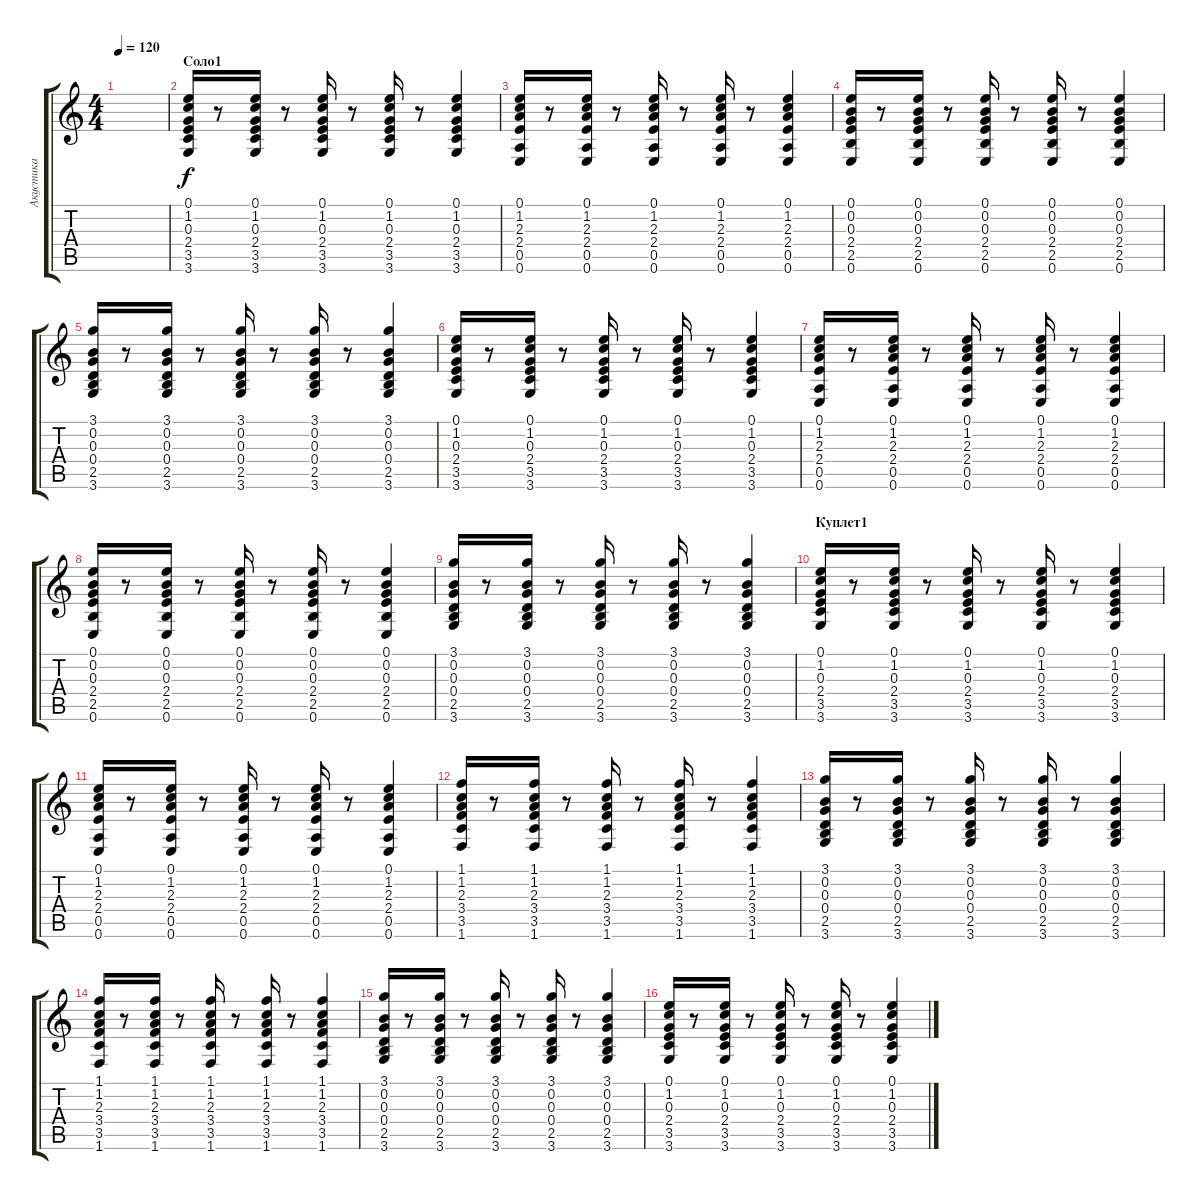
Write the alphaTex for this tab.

\track ("Акустика" "Акустика") {instrument acousticguitarsteel}
\staff {score tabs}
\tuning (E4 B3 G3 D3 A2 E2) {hide}
\ts (4 4)
\tempo 120
\clef g2
\ks c
|
\section ("" "Соло1")
(0.1 1.2 0.3 2.4 3.5 3.6).16 r.8 (0.1 1.2 0.3 2.4 3.5 3.6).16 r.8 (0.1 1.2 0.3 2.4 3.5 3.6).16 r.8 (0.1 1.2 0.3 2.4 3.5 3.6).16 r.8 (0.1 1.2 0.3 2.4 3.5 3.6).4 |
(0.1 1.2 2.3 2.4 0.5 0.6).16 r.8 (0.1 1.2 2.3 2.4 0.5 0.6).16 r.8 (0.1 1.2 2.3 2.4 0.5 0.6).16 r.8 (0.1 1.2 2.3 2.4 0.5 0.6).16 r.8 (0.1 1.2 2.3 2.4 0.5 0.6).4 |
(0.1 0.2 0.3 2.4 2.5 0.6).16 r.8 (0.1 0.2 0.3 2.4 2.5 0.6).16 r.8 (0.1 0.2 0.3 2.4 2.5 0.6).16 r.8 (0.1 0.2 0.3 2.4 2.5 0.6).16 r.8 (0.1 0.2 0.3 2.4 2.5 0.6).4 |
(3.1 0.2 0.3 0.4 2.5 3.6).16 r.8 (3.1 0.2 0.3 0.4 2.5 3.6).16 r.8 (3.1 0.2 0.3 0.4 2.5 3.6).16 r.8 (3.1 0.2 0.3 0.4 2.5 3.6).16 r.8 (3.1 0.2 0.3 0.4 2.5 3.6).4 |
(0.1 1.2 0.3 2.4 3.5 3.6).16 r.8 (0.1 1.2 0.3 2.4 3.5 3.6).16 r.8 (0.1 1.2 0.3 2.4 3.5 3.6).16 r.8 (0.1 1.2 0.3 2.4 3.5 3.6).16 r.8 (0.1 1.2 0.3 2.4 3.5 3.6).4 |
(0.1 1.2 2.3 2.4 0.5 0.6).16 r.8 (0.1 1.2 2.3 2.4 0.5 0.6).16 r.8 (0.1 1.2 2.3 2.4 0.5 0.6).16 r.8 (0.1 1.2 2.3 2.4 0.5 0.6).16 r.8 (0.1 1.2 2.3 2.4 0.5 0.6).4 |
(0.1 0.2 0.3 2.4 2.5 0.6).16 r.8 (0.1 0.2 0.3 2.4 2.5 0.6).16 r.8 (0.1 0.2 0.3 2.4 2.5 0.6).16 r.8 (0.1 0.2 0.3 2.4 2.5 0.6).16 r.8 (0.1 0.2 0.3 2.4 2.5 0.6).4 |
(3.1 0.2 0.3 0.4 2.5 3.6).16 r.8 (3.1 0.2 0.3 0.4 2.5 3.6).16 r.8 (3.1 0.2 0.3 0.4 2.5 3.6).16 r.8 (3.1 0.2 0.3 0.4 2.5 3.6).16 r.8 (3.1 0.2 0.3 0.4 2.5 3.6).4 |
\section ("" "Куплет1")
(0.1 1.2 0.3 2.4 3.5 3.6).16 r.8 (0.1 1.2 0.3 2.4 3.5 3.6).16 r.8 (0.1 1.2 0.3 2.4 3.5 3.6).16 r.8 (0.1 1.2 0.3 2.4 3.5 3.6).16 r.8 (0.1 1.2 0.3 2.4 3.5 3.6).4 |
(0.1 1.2 2.3 2.4 0.5 0.6).16 r.8 (0.1 1.2 2.3 2.4 0.5 0.6).16 r.8 (0.1 1.2 2.3 2.4 0.5 0.6).16 r.8 (0.1 1.2 2.3 2.4 0.5 0.6).16 r.8 (0.1 1.2 2.3 2.4 0.5 0.6).4 |
(1.1 1.2 2.3 3.4 3.5 1.6).16 r.8 (1.1 1.2 2.3 3.4 3.5 1.6).16 r.8 (1.1 1.2 2.3 3.4 3.5 1.6).16 r.8 (1.1 1.2 2.3 3.4 3.5 1.6).16 r.8 (1.1 1.2 2.3 3.4 3.5 1.6).4 |
(3.1 0.2 0.3 0.4 2.5 3.6).16 r.8 (3.1 0.2 0.3 0.4 2.5 3.6).16 r.8 (3.1 0.2 0.3 0.4 2.5 3.6).16 r.8 (3.1 0.2 0.3 0.4 2.5 3.6).16 r.8 (3.1 0.2 0.3 0.4 2.5 3.6).4 |
(1.1 1.2 2.3 3.4 3.5 1.6).16 r.8 (1.1 1.2 2.3 3.4 3.5 1.6).16 r.8 (1.1 1.2 2.3 3.4 3.5 1.6).16 r.8 (1.1 1.2 2.3 3.4 3.5 1.6).16 r.8 (1.1 1.2 2.3 3.4 3.5 1.6).4 |
(3.1 0.2 0.3 0.4 2.5 3.6).16 r.8 (3.1 0.2 0.3 0.4 2.5 3.6).16 r.8 (3.1 0.2 0.3 0.4 2.5 3.6).16 r.8 (3.1 0.2 0.3 0.4 2.5 3.6).16 r.8 (3.1 0.2 0.3 0.4 2.5 3.6).4 |
(0.1 1.2 0.3 2.4 3.5 3.6).16 r.8 (0.1 1.2 0.3 2.4 3.5 3.6).16 r.8 (0.1 1.2 0.3 2.4 3.5 3.6).16 r.8 (0.1 1.2 0.3 2.4 3.5 3.6).16 r.8 (0.1 1.2 0.3 2.4 3.5 3.6).4
